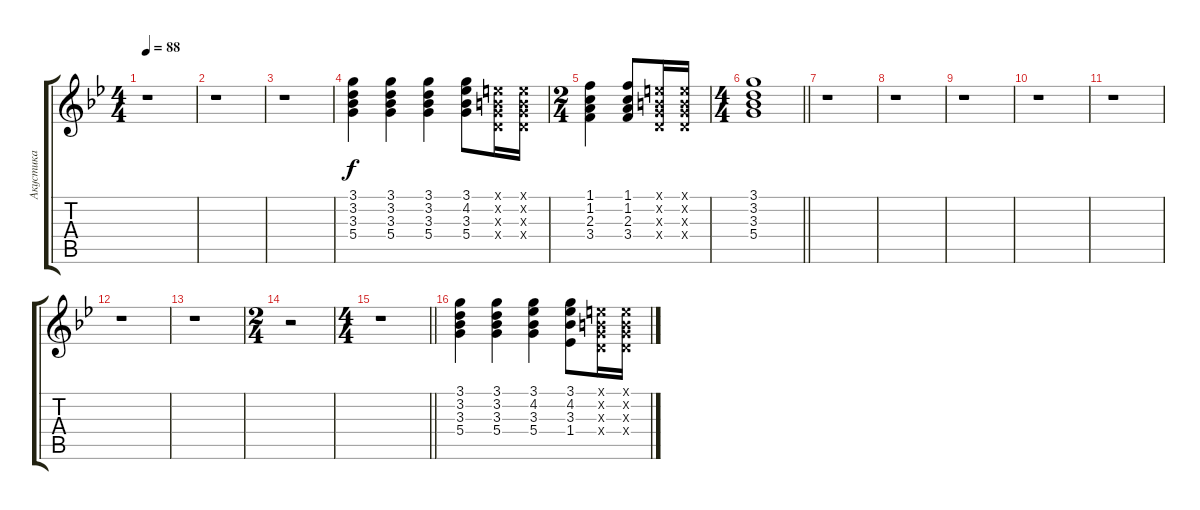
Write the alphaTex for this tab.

\track ("Акустика" "Акустика") {instrument acousticguitarsteel}
\staff {score tabs}
\tuning (E4 B3 G3 D3 A2 E2) {hide}
\ts (4 4)
\tempo 88
\clef g2
\ks bb
r.1{dy f} |
r.1 |
r.1 |
(3.1 3.2 3.3 5.4).4 (3.1 3.2 3.3 5.4).4 (3.1 3.2 3.3 5.4).4 (3.1 4.2 3.3 5.4).8 (0.1{x} 0.2{x} 0.3{x} 0.4{x}).16 (0.1{x} 0.2{x} 0.3{x} 0.4{x}).16 |
\ts (2 4)
(1.1 1.2 2.3 3.4).4 (1.1 1.2 2.3 3.4).8 (0.1{x} 0.2{x} 0.3{x} 0.4{x}).16 (0.1{x} 0.2{x} 0.3{x} 0.4{x}).16 |
\ts (4 4)
\barLineRight lightlight
(3.1 3.2 3.3 5.4).1 |
r.1 |
r.1 |
r.1 |
r.1 |
r.1 |
r.1 |
r.1 |
\ts (2 4)
r.2 |
\ts (4 4)
\barLineRight lightlight
r.1 |
(3.1 3.2 3.3 5.4).4 (3.1 3.2 3.3 5.4).4 (3.1 4.2 3.3 5.4).4 (3.1 4.2 3.3 1.4).8 (0.1{x} 0.2{x} 0.3{x} 0.4{x}).16 (0.1{x} 0.2{x} 0.3{x} 0.4{x}).16
